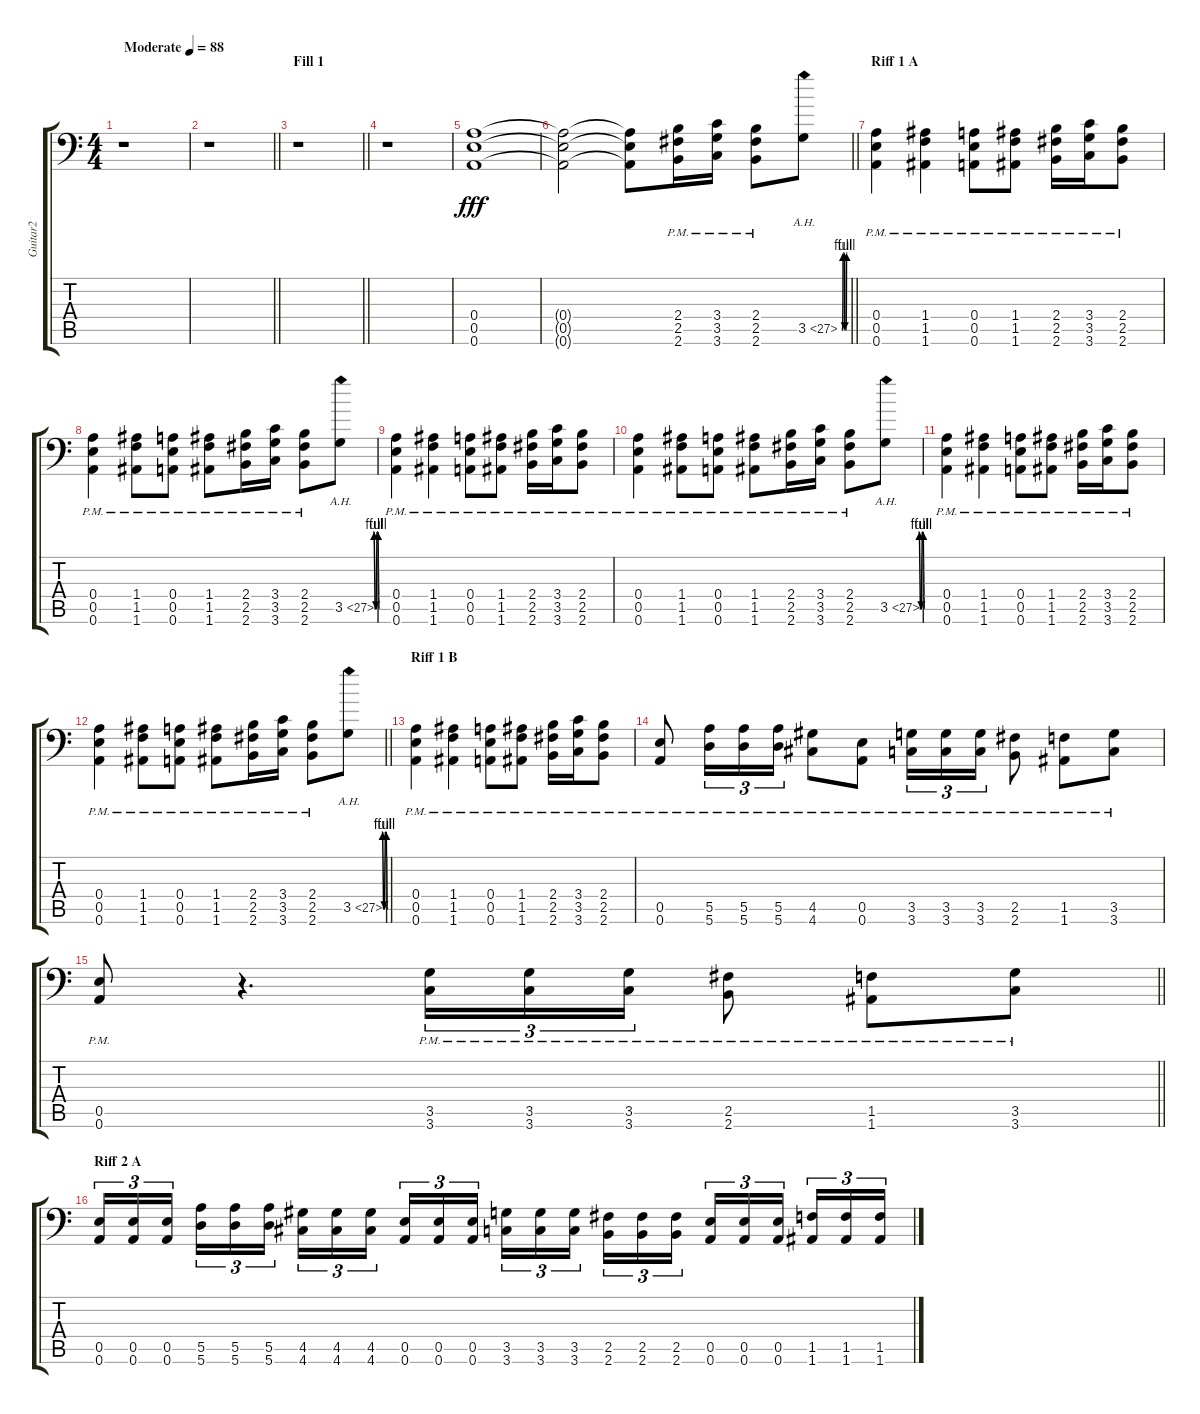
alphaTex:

\track ("Guitar2" "Guitar2") {instrument distortionguitar}
\staff {score tabs}
\tuning (B3 G3 D3 A2 E2 A1) {hide}
\ts (4 4)
\tempo (88 "Moderate")
\clef f4
\ks c
r.1{dy fff instrument distortionguitar} |
\barLineRight lightlight
r.1 |
\section ("" "Fill 1")
\barLineRight lightlight
r.1 |
r.1 |
(0.4 0.5 0.6).1 |
\barLineRight lightlight
(0.4{t} 0.5{t} 0.6{t}).2 (0.4{t} 0.5{t} 0.6{t}).8 (2.4{pm} 2.5{pm} 2.6{pm}).16 (3.4{pm} 3.5{pm} 3.6{pm}).16 (2.4{pm} 2.5{pm} 2.6{pm}).8 3.5{be (custom 0 0 10 4 20 4 30 0 40 0 50 4 60 4) ah 24}.8 |
\section ("" "Riff 1 A")
(0.4{pm} 0.5{pm} 0.6{pm}).4 (1.4{pm} 1.5{pm} 1.6{pm}).4 (0.4{pm} 0.5{pm} 0.6{pm}).8 (1.4{pm} 1.5{pm} 1.6{pm}).8 (2.4{pm} 2.5{pm} 2.6{pm}).16 (3.4{pm} 3.5{pm} 3.6{pm}).16 (2.4{pm} 2.5{pm} 2.6{pm}).8 |
(0.4{pm} 0.5{pm} 0.6{pm}).4 (1.4{pm} 1.5{pm} 1.6{pm}).8 (0.4{pm} 0.5{pm} 0.6{pm}).8 (1.4{pm} 1.5{pm} 1.6{pm}).8 (2.4{pm} 2.5{pm} 2.6{pm}).16 (3.4{pm} 3.5{pm} 3.6{pm}).16 (2.4{pm} 2.5{pm} 2.6{pm}).8 3.5{be (custom 0 0 10 4 20 4 30 0 40 0 50 4 60 4) ah 24}.8 |
(0.4{pm} 0.5{pm} 0.6{pm}).4 (1.4{pm} 1.5{pm} 1.6{pm}).4 (0.4{pm} 0.5{pm} 0.6{pm}).8 (1.4{pm} 1.5{pm} 1.6{pm}).8 (2.4{pm} 2.5{pm} 2.6{pm}).16 (3.4{pm} 3.5{pm} 3.6{pm}).16 (2.4{pm} 2.5{pm} 2.6{pm}).8 |
(0.4{pm} 0.5{pm} 0.6{pm}).4 (1.4{pm} 1.5{pm} 1.6{pm}).8 (0.4{pm} 0.5{pm} 0.6{pm}).8 (1.4{pm} 1.5{pm} 1.6{pm}).8 (2.4{pm} 2.5{pm} 2.6{pm}).16 (3.4{pm} 3.5{pm} 3.6{pm}).16 (2.4{pm} 2.5{pm} 2.6{pm}).8 3.5{be (custom 0 0 10 4 20 4 30 0 40 0 50 4 60 4) ah 24}.8 |
(0.4{pm} 0.5{pm} 0.6{pm}).4 (1.4{pm} 1.5{pm} 1.6{pm}).4 (0.4{pm} 0.5{pm} 0.6{pm}).8 (1.4{pm} 1.5{pm} 1.6{pm}).8 (2.4{pm} 2.5{pm} 2.6{pm}).16 (3.4{pm} 3.5{pm} 3.6{pm}).16 (2.4{pm} 2.5{pm} 2.6{pm}).8 |
\barLineRight lightlight
(0.4{pm} 0.5{pm} 0.6{pm}).4 (1.4{pm} 1.5{pm} 1.6{pm}).8 (0.4{pm} 0.5{pm} 0.6{pm}).8 (1.4{pm} 1.5{pm} 1.6{pm}).8 (2.4{pm} 2.5{pm} 2.6{pm}).16 (3.4{pm} 3.5{pm} 3.6{pm}).16 (2.4{pm} 2.5{pm} 2.6{pm}).8 3.5{be (custom 0 0 10 4 20 4 30 0 40 0 50 4 60 4) ah 24}.8 |
\section ("" "Riff 1 B")
(0.4{pm} 0.5{pm} 0.6{pm}).4 (1.4{pm} 1.5{pm} 1.6{pm}).4 (0.4{pm} 0.5{pm} 0.6{pm}).8 (1.4{pm} 1.5{pm} 1.6{pm}).8 (2.4{pm} 2.5{pm} 2.6{pm}).16 (3.4{pm} 3.5{pm} 3.6{pm}).16 (2.4{pm} 2.5{pm} 2.6{pm}).8 |
(0.5{pm} 0.6{pm}).8 (5.5{pm} 5.6{pm}).16{tu (3 2)} (5.5{pm} 5.6{pm}).16{tu (3 2)} (5.5{pm} 5.6{pm}).16{tu (3 2)} (4.5{pm} 4.6{pm}).8 (0.5{pm} 0.6{pm}).8 (3.5{pm} 3.6{pm}).16{tu (3 2)} (3.5{pm} 3.6{pm}).16{tu (3 2)} (3.5{pm} 3.6{pm}).16{tu (3 2)} (2.5{pm} 2.6{pm}).8 (1.5{pm} 1.6{pm}).8 (3.5{pm} 3.6{pm}).8 |
\barLineRight lightlight
(0.5{pm} 0.6{pm}).8 r.4{d} (3.5{pm} 3.6{pm}).16{tu (3 2)} (3.5{pm} 3.6{pm}).16{tu (3 2)} (3.5{pm} 3.6{pm}).16{tu (3 2)} (2.5{pm} 2.6{pm}).8 (1.5{pm} 1.6{pm}).8 (3.5{pm} 3.6{pm}).8 |
\section ("" "Riff 2 A")
(0.5 0.6).16{tu (3 2)} (0.5 0.6).16{tu (3 2)} (0.5 0.6).16{tu (3 2) beam splitsecondary} (5.5 5.6).16{tu (3 2)} (5.5 5.6).16{tu (3 2)} (5.5 5.6).16{tu (3 2)} (4.5 4.6).16{tu (3 2)} (4.5 4.6).16{tu (3 2)} (4.5 4.6).16{tu (3 2) beam splitsecondary} (0.5 0.6).16{tu (3 2)} (0.5 0.6).16{tu (3 2)} (0.5 0.6).16{tu (3 2)} (3.5 3.6).16{tu (3 2)} (3.5 3.6).16{tu (3 2)} (3.5 3.6).16{tu (3 2) beam splitsecondary} (2.5 2.6).16{tu (3 2)} (2.5 2.6).16{tu (3 2)} (2.5 2.6).16{tu (3 2)} (0.5 0.6).16{tu (3 2)} (0.5 0.6).16{tu (3 2)} (0.5 0.6).16{tu (3 2) beam splitsecondary} (1.5 1.6).16{tu (3 2)} (1.5 1.6).16{tu (3 2)} (1.5 1.6).16{tu (3 2)}
